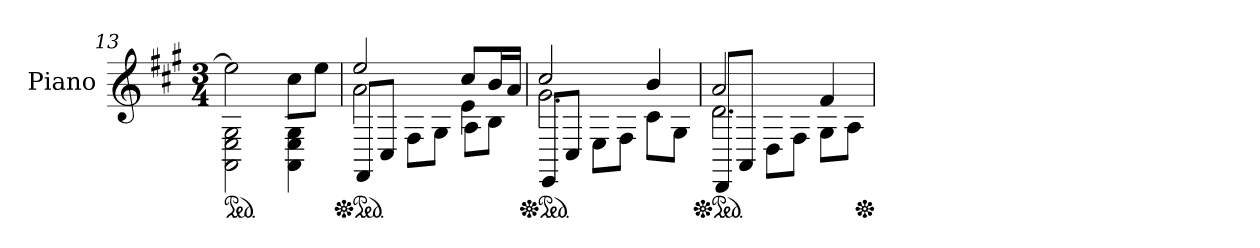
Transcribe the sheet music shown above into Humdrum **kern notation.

**kern
*part1
*staff1
*I"Piano
*I'Pno.
*clefG2
*k[f#c#g#]
*M3/4
=13
*^
*ped	*
2ee\]	2AA\ 2E\ 2G#\
8cc#\L	4AA\ 4E\ 4G#\
8ee\J	.
*v	*v
=14
*Xped
*^
*	*^
*ped	*	*
2ee/	2a\	8FF#/L
.	.	8C#/J
.	.	8F#\L
.	.	8G#\J
8cc#/L	4e\	8A\L
16b/L	.	8B\J
16a/JJ	.	.
!!LO:LB:g=z	!!	!!
=15	=15	=15
*Xped	*	*
*ped	*	*
2cc#/	2.g#\	8EE/L
.	.	8C#/J
.	.	8E\L
.	.	8F#\J
4b/	.	8c#\L
.	.	8G#\J
=16	=16	=16
*Xped	*	*
*ped	*	*
2a/	2.d\	8DD/L
.	.	8AA/J
.	.	8D\L
.	.	8F#\J
4f#/	.	8G#\L
.	.	8A\J
*Xped	*	*
*v	*v	*v
=
*-
